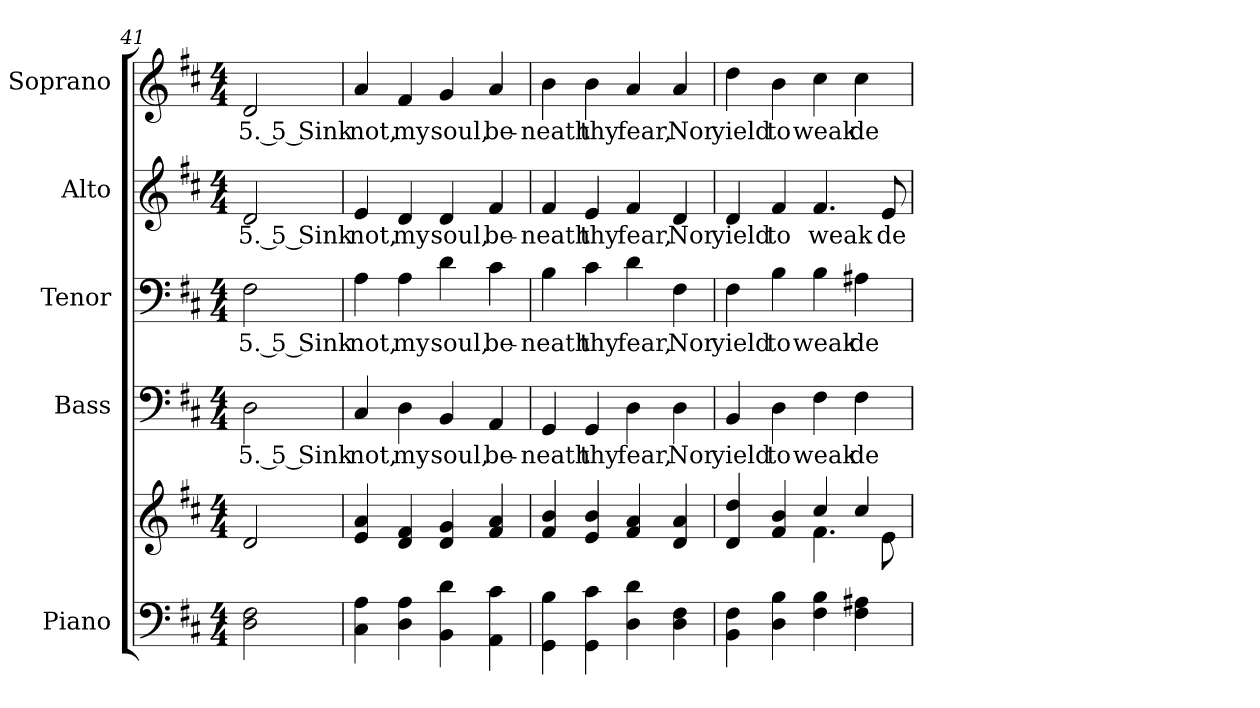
**kern	**kern	**kern	**text	**kern	**text	**kern	**text	**kern	**text
*part5	*part5	*part4	*part4	*part3	*part3	*part2	*part2	*part1	*part1
*staff6	*staff5	*staff4	*staff4	*staff3	*staff3	*staff2	*staff2	*staff1	*staff1
*I"Piano	*	*I"Bass	*	*I"Tenor	*	*I"Alto	*	*I"Soprano	*
*I'Pno.	*	*I'B.	*	*I'T.	*	*I'A.	*	*I'S.	*
!!LO:LB:g=z
*clefF4	*clefG2	*clefF4	*	*clefF4	*	*clefG2	*	*clefG2	*
*k[f#c#]	*k[f#c#]	*k[f#c#]	*	*k[f#c#]	*	*k[f#c#]	*	*k[f#c#]	*
*D:	*D:	*D:	*	*D:	*	*D:	*	*D:	*
*M4/4	*M4/4	*M4/4	*	*M4/4	*	*M4/4	*	*M4/4	*
=41	=41	=41	=41	=41	=41	=41	=41	=41	=41
!	!	!	!LO:LY:b:color=#000000	!	!	!	!	!	!
!	!	!	!	!	!LO:LY:b:color=#000000	!	!	!	!
!	!	!	!	!	!	!	!LO:LY:b:color=#000000	!	!
!	!	!	!	!	!	!	!	!	!LO:LY:b:color=#000000
2Di\ 2F#i	2di/	2Di\	5. 5 Sink	2F#i\	5. 5 Sink	2di/	5. 5 Sink	2di/	5. 5 Sink
=42	=42	=42	=42	=42	=42	=42	=42	=42	=42
!	!	!	!LO:LY:b:color=#000000	!	!	!	!	!	!
!	!	!	!	!	!LO:LY:b:color=#000000	!	!	!	!
!	!	!	!	!	!	!	!LO:LY:b:color=#000000	!	!
!	!	!	!	!	!	!	!	!	!LO:LY:b:color=#000000
4C#i\ 4Ai	4ei/ 4ai	4C#i/	not,	4Ai\	not,	4ei/	not,	4ai/	not,
!	!	!	!LO:LY:b:color=#000000	!	!	!	!	!	!
!	!	!	!	!	!LO:LY:b:color=#000000	!	!	!	!
!	!	!	!	!	!	!	!LO:LY:b:color=#000000	!	!
!	!	!	!	!	!	!	!	!	!LO:LY:b:color=#000000
4Di\ 4Ai	4di/ 4f#i	4Di\	my	4Ai\	my	4di/	my	4f#i/	my
!	!	!	!LO:LY:b:color=#000000	!	!	!	!	!	!
!	!	!	!	!	!LO:LY:b:color=#000000	!	!	!	!
!	!	!	!	!	!	!	!LO:LY:b:color=#000000	!	!
!	!	!	!	!	!	!	!	!	!LO:LY:b:color=#000000
4BBi\ 4di	4di/ 4gi	4BBi/	soul,	4di\	soul,	4di/	soul,	4gi/	soul,
!	!	!	!LO:LY:b:color=#000000	!	!	!	!	!	!
!	!	!	!	!	!LO:LY:b:color=#000000	!	!	!	!
!	!	!	!	!	!	!	!LO:LY:b:color=#000000	!	!
!	!	!	!	!	!	!	!	!	!LO:LY:b:color=#000000
4AAi\ 4c#i	4f#i/ 4ai	4AAi/	be-	4c#i\	be-	4f#i/	be-	4ai/	be-
!!LO:PB:g=z
=43	=43	=43	=43	=43	=43	=43	=43	=43	=43
!	!	!	!LO:LY:b:color=#000000	!	!	!	!	!	!
!	!	!	!	!	!LO:LY:b:color=#000000	!	!	!	!
!	!	!	!	!	!	!	!LO:LY:b:color=#000000	!	!
!	!	!	!	!	!	!	!	!	!LO:LY:b:color=#000000
4GGi\ 4Bi	4f#i/ 4bi	4GGi/	-neath	4Bi\	-neath	4f#i/	-neath	4bi\	-neath
!	!	!	!LO:LY:b:color=#000000	!	!	!	!	!	!
!	!	!	!	!	!LO:LY:b:color=#000000	!	!	!	!
!	!	!	!	!	!	!	!LO:LY:b:color=#000000	!	!
!	!	!	!	!	!	!	!	!	!LO:LY:b:color=#000000
4GGi\ 4c#i	4ei/ 4bi	4GGi/	thy	4c#i\	thy	4ei/	thy	4bi\	thy
!	!	!	!LO:LY:b:color=#000000	!	!	!	!	!	!
!	!	!	!	!	!LO:LY:b:color=#000000	!	!	!	!
!	!	!	!	!	!	!	!LO:LY:b:color=#000000	!	!
!	!	!	!	!	!	!	!	!	!LO:LY:b:color=#000000
4Di\ 4di	4f#i/ 4ai	4Di\	fear,	4di\	fear,	4f#i/	fear,	4ai/	fear,
!	!	!	!LO:LY:b:color=#000000	!	!	!	!	!	!
!	!	!	!	!	!LO:LY:b:color=#000000	!	!	!	!
!	!	!	!	!	!	!	!LO:LY:b:color=#000000	!	!
!	!	!	!	!	!	!	!	!	!LO:LY:b:color=#000000
4Di\ 4F#i	4di/ 4ai	4Di\	Nor	4F#i\	Nor	4di/	Nor	4ai/	Nor
=44	=44	=44	=44	=44	=44	=44	=44	=44	=44
*	*^	*	*	*	*	*	*	*	*
!	!	!	!	!LO:LY:b:color=#000000	!	!	!	!	!	!
!	!	!	!	!	!	!LO:LY:b:color=#000000	!	!	!	!
!	!	!	!	!	!	!	!	!LO:LY:b:color=#000000	!	!
!	!	!	!	!	!	!	!	!	!	!LO:LY:b:color=#000000
4BBi\ 4F#i	4di/ 4ddi	2ryy	4BBi/	yield	4F#i\	yield	4di/	yield	4ddi\	yield
!	!	!	!	!LO:LY:b:color=#000000	!	!	!	!	!	!
!	!	!	!	!	!	!LO:LY:b:color=#000000	!	!	!	!
!	!	!	!	!	!	!	!	!LO:LY:b:color=#000000	!	!
!	!	!	!	!	!	!	!	!	!	!LO:LY:b:color=#000000
4Di\ 4Bi	4f#i/ 4bi	.	4Di\	to	4Bi\	to	4f#i/	to	4bi\	to
!	!	!	!	!LO:LY:b:color=#000000	!	!	!	!	!	!
!	!	!	!	!	!	!LO:LY:b:color=#000000	!	!	!	!
!	!	!	!	!	!	!	!	!LO:LY:b:color=#000000	!	!
!	!	!	!	!	!	!	!	!	!	!LO:LY:b:color=#000000
4F#i\ 4Bi	4cc#i/	4.f#i\	4F#i\	weak	4Bi\	weak	4.f#i/	weak	4cc#i\	weak
!	!	!	!	!LO:LY:b:color=#000000	!	!	!	!	!	!
!	!	!	!	!	!	!LO:LY:b:color=#000000	!	!	!	!
!	!	!	!	!	!	!	!	!	!	!LO:LY:b:color=#000000
4F#i\ 4A#Xi	4cc#i/	.	4F#i\	de-	4A#Xi\	de-	.	.	4cc#i\	de-
!	!	!	!	!	!	!	!	!LO:LY:b:color=#000000	!	!
.	.	8ei\	.	.	.	.	8ei/	de-	.	.
*	*v	*v	*	*	*	*	*	*	*	*
=	=	=	=	=	=	=	=	=	=
*-	*-	*-	*-	*-	*-	*-	*-	*-	*-
